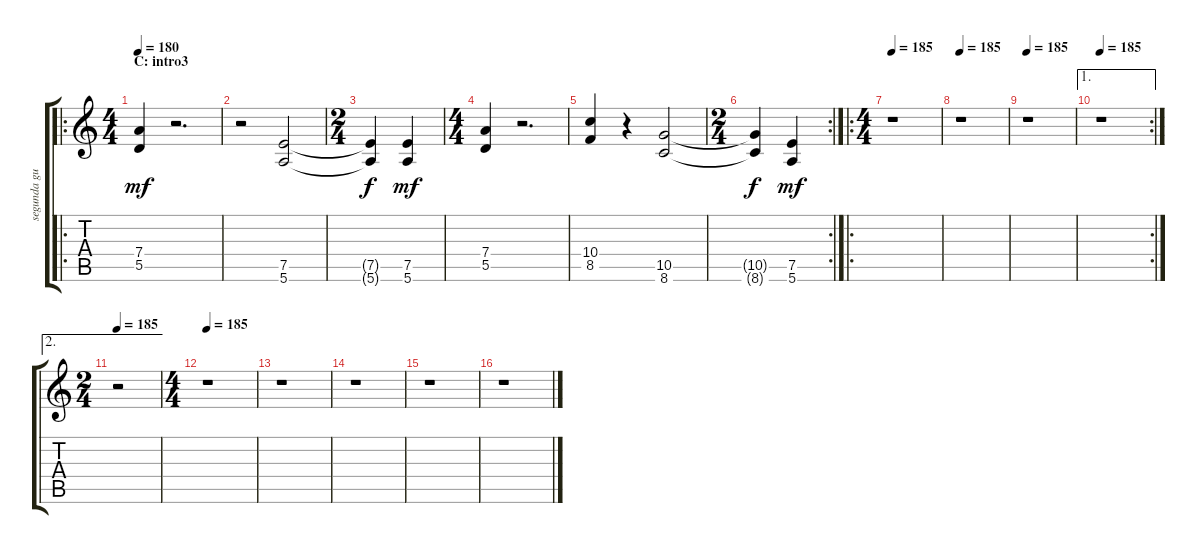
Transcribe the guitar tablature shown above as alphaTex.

\track ("segunda guitarra" "segunda gu") {instrument distortionguitar}
\staff {score tabs}
\tuning (E4 B3 G3 D3 A2 E2) {hide}
\ro
\ts (4 4)
\section ("" "C: intro3")
\tempo 180
\clef g2
\ks c
(7.4 5.5).4{dy mf} r.2{d} |
r.2 (7.5 5.6).2 |
\ts (2 4)
(7.5{t} 5.6{t}).4{dy f} (7.5 5.6).4{dy mf} |
\ts (4 4)
(7.4 5.5).4 r.2{d} |
(10.4 8.5).4 r.4 (10.5 8.6).2 |
\rc 2
\ts (2 4)
(10.5{t} 8.6{t}).4{dy f} (7.5 5.6).4{dy mf} |
\ro
\ts (4 4)
\tempo 185
r.1 |
\tempo 185
r.1 |
\tempo 185
r.1 |
\ae 1
\rc 2
\tempo 185
r.1 |
\ae 2
\ts (2 4)
\tempo 185
r.2 |
\ts (4 4)
\tempo 185
r.1 |
r.1 |
r.1 |
r.1 |
r.1
